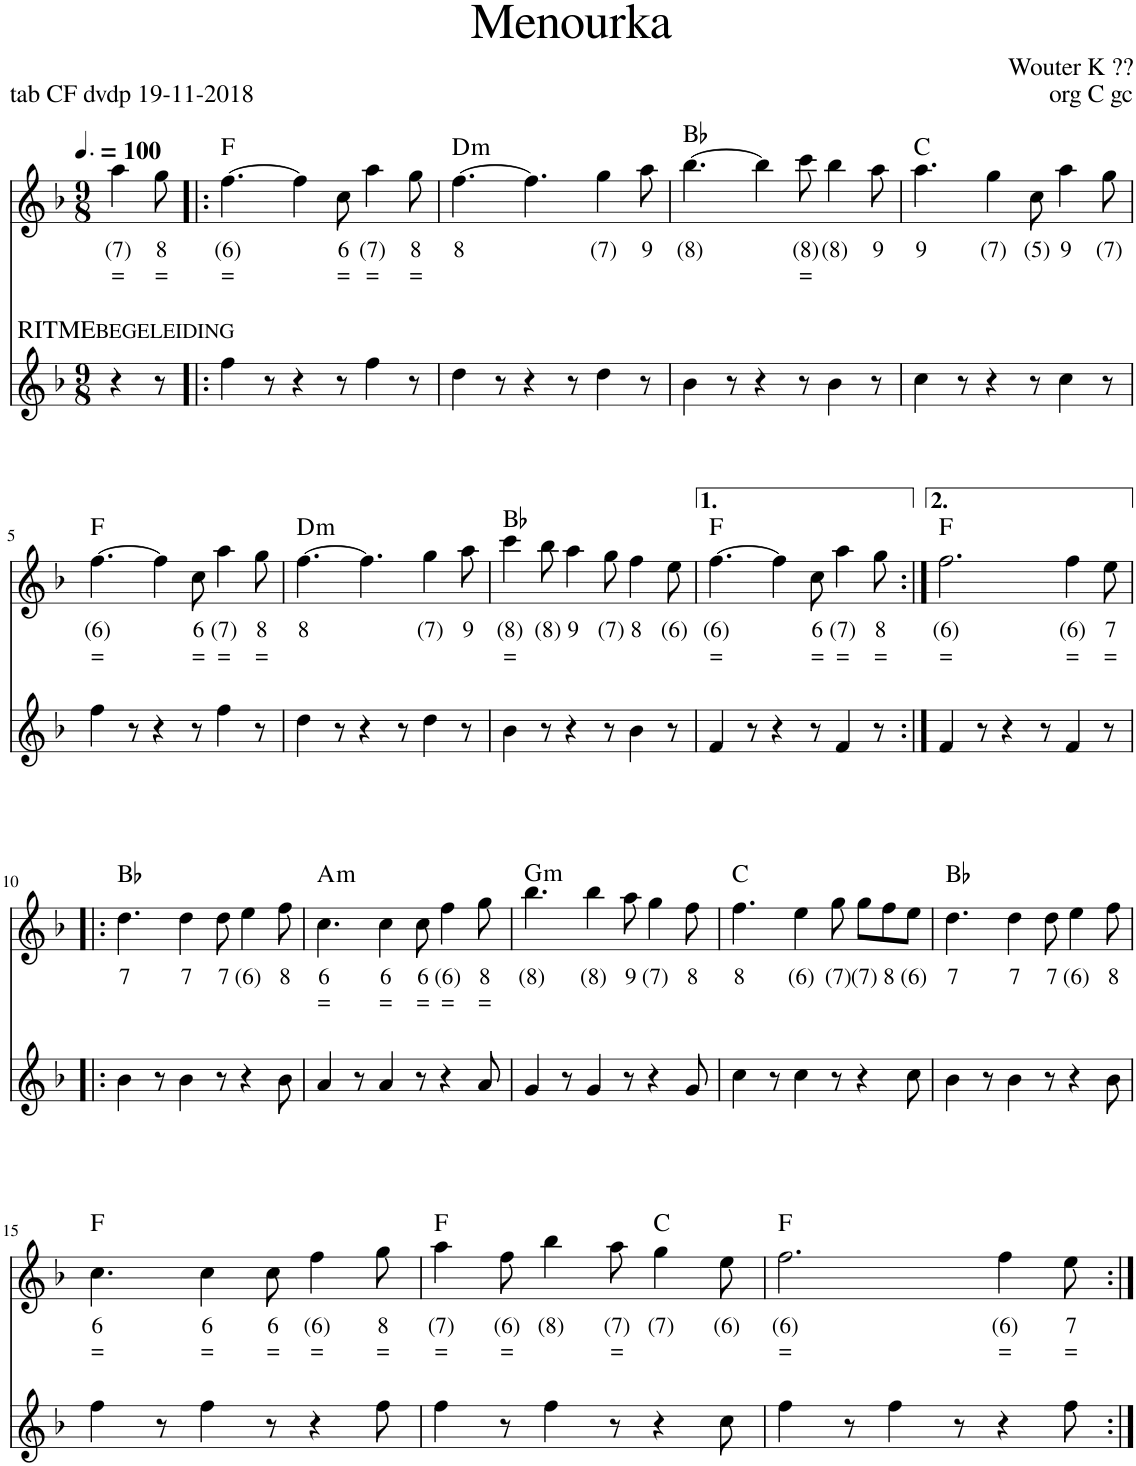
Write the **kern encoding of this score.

**kern	**kern	**text	**text	**harte
*part2	*part1	*part1	*part1	*part1
*staff2	*staff1	*staff1	*staff1	*
*I"Stem	*I"Stem	*	*	*
*clefG2	*clefG2	*	*	*
*k[b-]	*k[b-]	*	*	*
*M9/8	*M9/8	*	*	*
*MM150	*MM150	*	*	*
=	=	=	=	=
!LO:TX:a:t=RITME	!	!	!	!
!LO:TX:a:t=BEGELEIDING	!	!	!	!
!	!	!LO:LY:b	!LO:LY:b	!
4r	4aa\	(7)	=	.
!	!	!LO:LY:b	!LO:LY:b	!
8r	8gg\	8	=	.
=1!|:	=1!|:	=1!|:	=1!|:	=1!|:
!	!	!LO:LY:b	!LO:LY:b	!
4ff\	[4.ff\	(6)	=	F:maj
8r	.	.	.	.
4r	4ff\]	.	.	.
!	!	!LO:LY:b	!LO:LY:b	!
8r	8cc\	6	=	.
!	!	!LO:LY:b	!LO:LY:b	!
4ff\	4aa\	(7)	=	.
!	!	!LO:LY:b	!LO:LY:b	!
8r	8gg\	8	=	.
=2	=2	=2	=2	=2
!	!	!LO:LY:b	!	!LO:H:kt=m
4dd\	[4.ff\	8	.	D:min
8r	.	.	.	.
4r	4.ff\]	.	.	.
8r	.	.	.	.
!	!	!LO:LY:b	!	!
4dd\	4gg\	(7)	.	.
!	!	!LO:LY:b	!	!
8r	8aa\	9	.	.
=3	=3	=3	=3	=3
!	!	!LO:LY:b	!	!
4b-\	[4.bb-\	(8)	.	Bb:maj
8r	.	.	.	.
4r	4bb-\]	.	.	.
!	!	!LO:LY:b	!LO:LY:b	!
8r	8ccc\	(8)	=	.
!	!	!LO:LY:b	!	!
4b-\	4bb-\	(8)	.	.
!	!	!LO:LY:b	!	!
8r	8aa\	9	.	.
=4	=4	=4	=4	=4
!	!	!LO:LY:b	!	!
4cc\	4.aa\	9	.	C:maj
8r	.	.	.	.
!	!	!LO:LY:b	!	!
4r	4gg\	(7)	.	.
!	!	!LO:LY:b	!	!
8r	8cc\	(5)	.	.
!	!	!LO:LY:b	!	!
4cc\	4aa\	9	.	.
!	!	!LO:LY:b	!	!
8r	8gg\	(7)	.	.
!!LO:LB:g=z
=5	=5	=5	=5	=5
!	!	!LO:LY:b	!LO:LY:b	!
4ff\	[4.ff\	(6)	=	F:maj
8r	.	.	.	.
4r	4ff\]	.	.	.
!	!	!LO:LY:b	!LO:LY:b	!
8r	8cc\	6	=	.
!	!	!LO:LY:b	!LO:LY:b	!
4ff\	4aa\	(7)	=	.
!	!	!LO:LY:b	!LO:LY:b	!
8r	8gg\	8	=	.
=6	=6	=6	=6	=6
!	!	!LO:LY:b	!	!LO:H:kt=m
4dd\	[4.ff\	8	.	D:min
8r	.	.	.	.
4r	4.ff\]	.	.	.
8r	.	.	.	.
!	!	!LO:LY:b	!	!
4dd\	4gg\	(7)	.	.
!	!	!LO:LY:b	!	!
8r	8aa\	9	.	.
=7	=7	=7	=7	=7
!	!	!LO:LY:b	!LO:LY:b	!
4b-\	4ccc\	(8)	=	Bb:maj
!	!	!LO:LY:b	!	!
8r	8bb-\	(8)	.	.
!	!	!LO:LY:b	!	!
4r	4aa\	9	.	.
!	!	!LO:LY:b	!	!
8r	8gg\	(7)	.	.
!	!	!LO:LY:b	!	!
4b-\	4ff\	8	.	.
!	!	!LO:LY:b	!	!
8r	8ee\	(6)	.	.
=8	=8	=8	=8	=8
!	!	!LO:LY:b	!LO:LY:b	!
4f/	[4.ff\	(6)	=	F:maj
8r	.	.	.	.
4r	4ff\]	.	.	.
!	!	!LO:LY:b	!LO:LY:b	!
8r	8cc\	6	=	.
!	!	!LO:LY:b	!LO:LY:b	!
4f/	4aa\	(7)	=	.
!	!	!LO:LY:b	!LO:LY:b	!
8r	8gg\	8	=	.
=9:|!	=9:|!	=9:|!	=9:|!	=9:|!
!	!	!LO:LY:b	!LO:LY:b	!
4f/	2.ff\	(6)	=	F:maj
8r	.	.	.	.
4r	.	.	.	.
8r	.	.	.	.
!	!	!LO:LY:b	!LO:LY:b	!
4f/	4ff\	(6)	=	.
!	!	!LO:LY:b	!LO:LY:b	!
8r	8ee\	7	=	.
!!LO:LB:g=z
=10!|:	=10!|:	=10!|:	=10!|:	=10!|:
!	!	!LO:LY:b	!	!
4b-\	4.dd\	7	.	Bb:maj
8r	.	.	.	.
!	!	!LO:LY:b	!	!
4b-\	4dd\	7	.	.
!	!	!LO:LY:b	!	!
8r	8dd\	7	.	.
!	!	!LO:LY:b	!	!
4r	4ee\	(6)	.	.
!	!	!LO:LY:b	!	!
8b-\	8ff\	8	.	.
=11	=11	=11	=11	=11
!	!	!LO:LY:b	!LO:LY:b	!LO:H:kt=m
4a/	4.cc\	6	=	A:min
8r	.	.	.	.
!	!	!LO:LY:b	!LO:LY:b	!
4a/	4cc\	6	=	.
!	!	!LO:LY:b	!LO:LY:b	!
8r	8cc\	6	=	.
!	!	!LO:LY:b	!LO:LY:b	!
4r	4ff\	(6)	=	.
!	!	!LO:LY:b	!LO:LY:b	!
8a/	8gg\	8	=	.
=12	=12	=12	=12	=12
!	!	!LO:LY:b	!	!LO:H:kt=m
4g/	4.bb-\	(8)	.	G:min
8r	.	.	.	.
!	!	!LO:LY:b	!	!
4g/	4bb-\	(8)	.	.
!	!	!LO:LY:b	!	!
8r	8aa\	9	.	.
!	!	!LO:LY:b	!	!
4r	4gg\	(7)	.	.
!	!	!LO:LY:b	!	!
8g/	8ff\	8	.	.
=13	=13	=13	=13	=13
!	!	!LO:LY:b	!	!
4cc\	4.ff\	8	.	C:maj
8r	.	.	.	.
!	!	!LO:LY:b	!	!
4cc\	4ee\	(6)	.	.
!	!	!LO:LY:b	!	!
8r	8gg\	(7)	.	.
!	!	!LO:LY:b	!	!
4r	8gg\L	(7)	.	.
!	!	!LO:LY:b	!	!
.	8ff\	8	.	.
!	!	!LO:LY:b	!	!
8cc\	8ee\J	(6)	.	.
=14	=14	=14	=14	=14
!	!	!LO:LY:b	!	!
4b-\	4.dd\	7	.	Bb:maj
8r	.	.	.	.
!	!	!LO:LY:b	!	!
4b-\	4dd\	7	.	.
!	!	!LO:LY:b	!	!
8r	8dd\	7	.	.
!	!	!LO:LY:b	!	!
4r	4ee\	(6)	.	.
!	!	!LO:LY:b	!	!
8b-\	8ff\	8	.	.
!!LO:LB:g=z
=15	=15	=15	=15	=15
!	!	!LO:LY:b	!LO:LY:b	!
4ff\	4.cc\	6	=	F:maj
8r	.	.	.	.
!	!	!LO:LY:b	!LO:LY:b	!
4ff\	4cc\	6	=	.
!	!	!LO:LY:b	!LO:LY:b	!
8r	8cc\	6	=	.
!	!	!LO:LY:b	!LO:LY:b	!
4r	4ff\	(6)	=	.
!	!	!LO:LY:b	!LO:LY:b	!
8ff\	8gg\	8	=	.
=16	=16	=16	=16	=16
!	!	!LO:LY:b	!LO:LY:b	!
4ff\	4aa\	(7)	=	F:maj
!	!	!LO:LY:b	!LO:LY:b	!
8r	8ff\	(6)	=	.
!	!	!LO:LY:b	!	!
4ff\	4bb-\	(8)	.	.
!	!	!LO:LY:b	!LO:LY:b	!
8r	8aa\	(7)	=	.
!	!	!LO:LY:b	!	!
4r	4gg\	(7)	.	C:maj
!	!	!LO:LY:b	!	!
8cc\	8ee\	(6)	.	.
=17	=17	=17	=17	=17
!	!	!LO:LY:b	!LO:LY:b	!
4ff\	2.ff\	(6)	=	F:maj
8r	.	.	.	.
4ff\	.	.	.	.
8r	.	.	.	.
!	!	!LO:LY:b	!LO:LY:b	!
4r	4ff\	(6)	=	.
!	!	!LO:LY:b	!LO:LY:b	!
8ff\	8ee\	7	=	.
=:|!	=:|!	=:|!	=:|!	=:|!
*-	*-	*-	*-	*-
